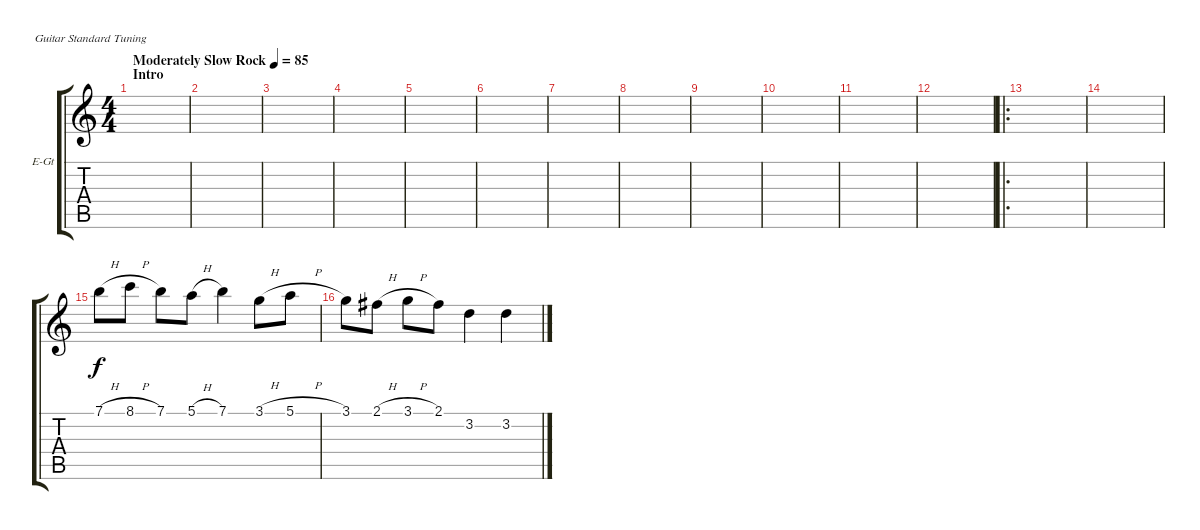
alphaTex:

\defaultSystemsLayout 4
\bracketExtendMode groupsimilarinstruments
\firstSystemTrackNameOrientation horizontal
\otherSystemsTrackNameOrientation horizontal
\track ("Electric Guitar" "E-Gt") {instrument distortionguitar}
\staff {score tabs}
\tuning (E4 B3 G3 D3 A2 E2)
\ts (4 4)
\section ("" "Intro")
\tempo (85 "Moderately Slow Rock")
\clef g2
\scale
0.487395
\ks c
|
\scale
0.256303 |
\scale
0.256303 |
\scale
0.333333 |
\scale
0.333333 |
\scale
0.333333 |
\scale
0.333333 |
\scale
0.333333 |
\scale
0.333333 |
\scale
0.333333 |
\scale
0.333333 |
\scale
0.333333 |
\ro
\scale
0.374359 |
\scale
0.312821 |
\scale
0.312821 7.1{h}.8 8.1{h}.8 7.1.8 5.1{h}.8 7.1.4 3.1{h}.8 5.1{h}.8 |
\scale
0.333333 3.1.8 2.1{h}.8 3.1{h}.8 2.1.8 3.2.4 3.2.4
